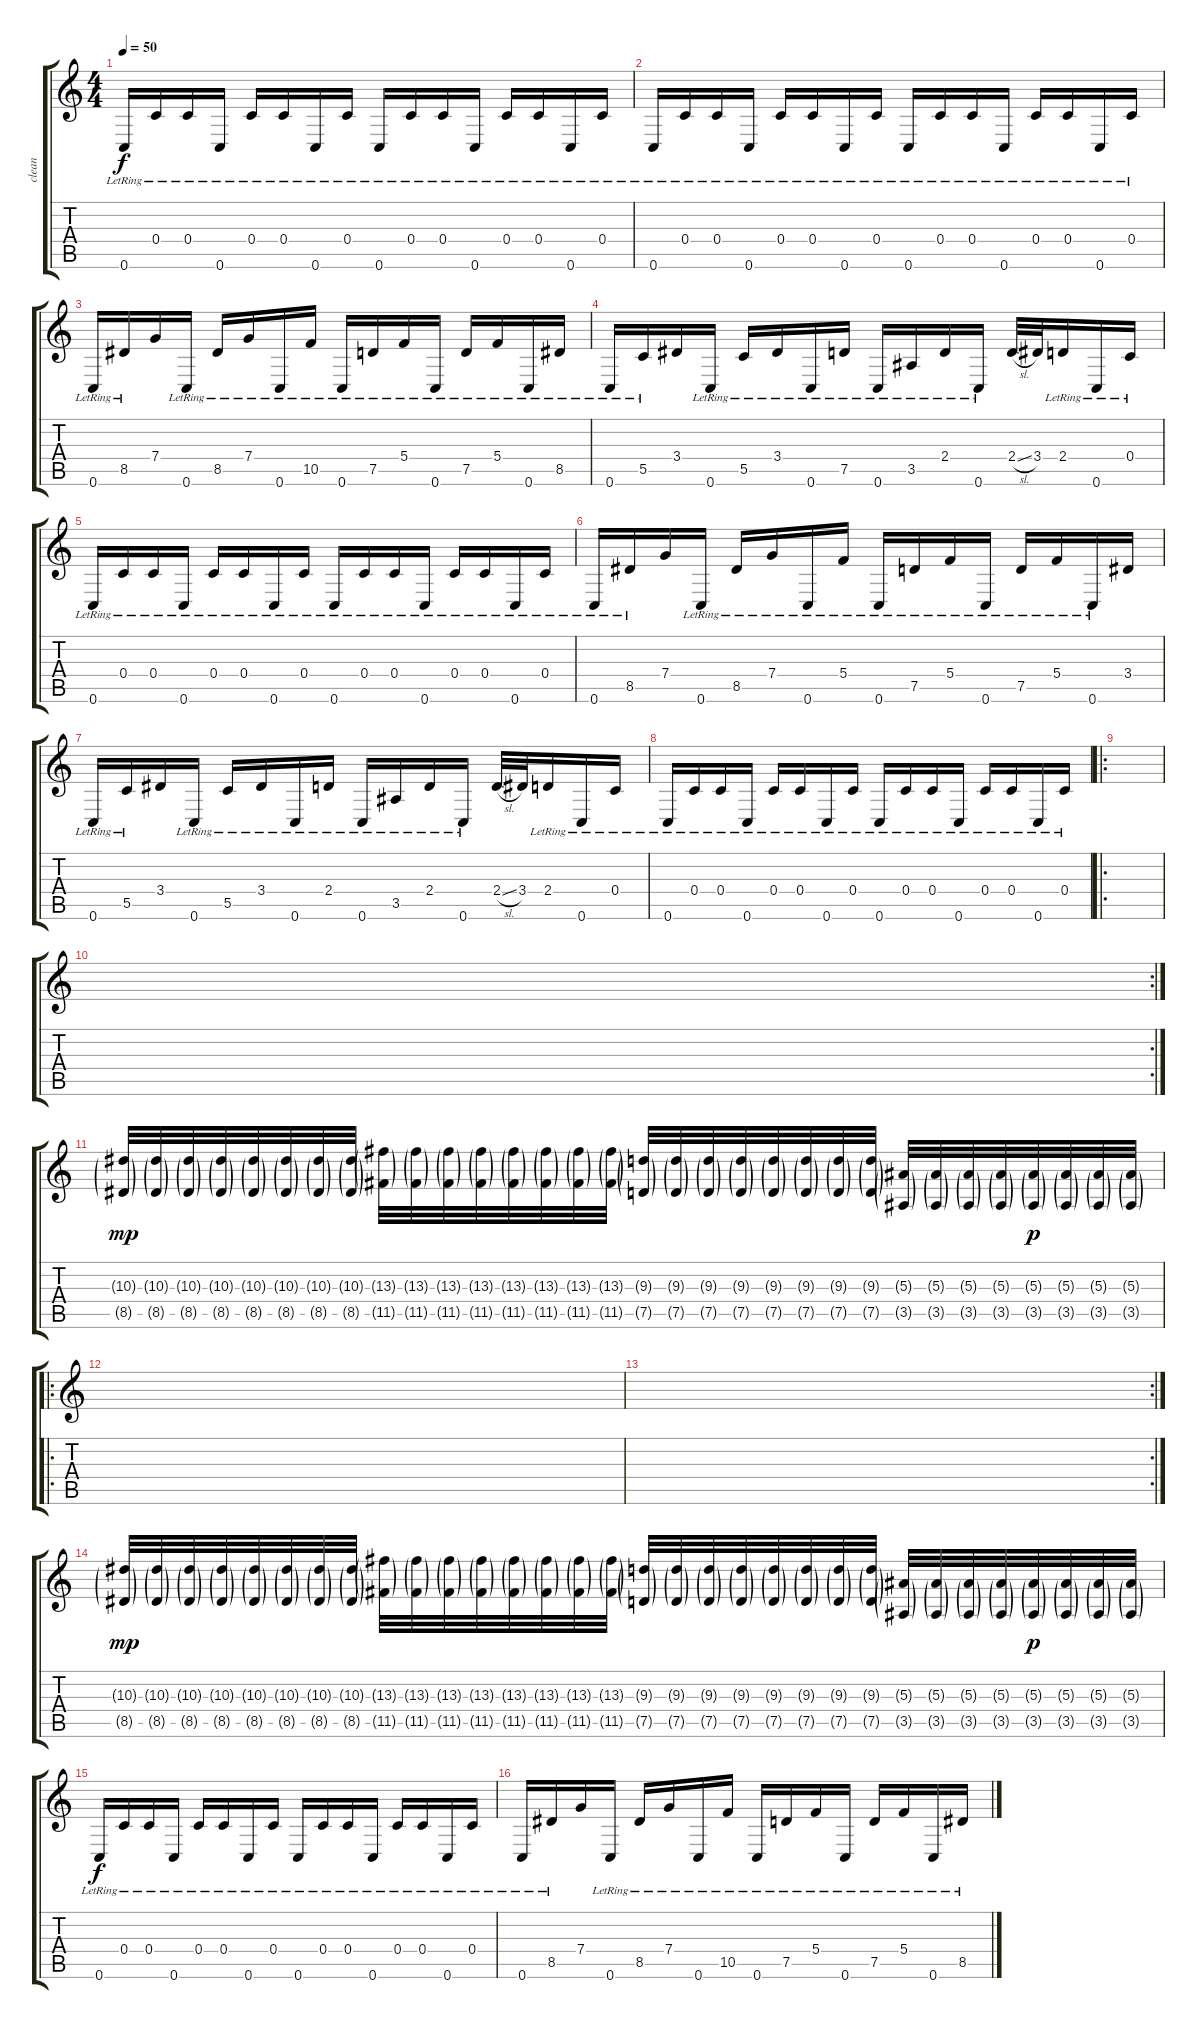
\track ("clean" "clean") {instrument electricguitarclean}
\staff {score tabs}
\tuning (D4 A3 F3 C3 G2 C2) {hide}
\ts (4 4)
\tempo 50
\clef g2
\ks c
0.6{lr}.16{dy f instrument electricguitarclean} 0.4{lr}.16 0.4{lr}.16 0.6{lr}.16 0.4{lr}.16 0.4{lr}.16 0.6{lr}.16 0.4{lr}.16 0.6{lr}.16 0.4{lr}.16 0.4{lr}.16 0.6{lr}.16 0.4{lr}.16 0.4{lr}.16 0.6{lr}.16 0.4{lr}.16 |
0.6{lr}.16 0.4{lr}.16 0.4{lr}.16 0.6{lr}.16 0.4{lr}.16 0.4{lr}.16 0.6{lr}.16 0.4{lr}.16 0.6{lr}.16 0.4{lr}.16 0.4{lr}.16 0.6{lr}.16 0.4{lr}.16 0.4{lr}.16 0.6{lr}.16 0.4{lr}.16 |
0.6{lr}.16 8.5{lr}.16 7.4.16 0.6{lr}.16 8.5{lr}.16 7.4{lr}.16 0.6{lr}.16 10.5{lr}.16 0.6{lr}.16 7.5{lr}.16 5.4{lr}.16 0.6{lr}.16 7.5{lr}.16 5.4{lr}.16 0.6{lr}.16 8.5{lr}.16 |
0.6{lr}.16 5.5{lr}.16 3.4.16 0.6{lr}.16 5.5{lr}.16 3.4{lr}.16 0.6{lr}.16 7.5{lr}.16 0.6{lr}.16 3.5{lr}.16 2.4{lr}.16 0.6{lr}.16 2.4{sl}.32 3.4.32 2.4{lr}.16 0.6{lr}.16 0.4{lr}.16 |
0.6{lr}.16 0.4{lr}.16 0.4{lr}.16 0.6{lr}.16 0.4{lr}.16 0.4{lr}.16 0.6{lr}.16 0.4{lr}.16 0.6{lr}.16 0.4{lr}.16 0.4{lr}.16 0.6{lr}.16 0.4{lr}.16 0.4{lr}.16 0.6{lr}.16 0.4{lr}.16 |
0.6{lr}.16 8.5{lr}.16 7.4.16 0.6{lr}.16 8.5{lr}.16 7.4{lr}.16 0.6{lr}.16 5.4{lr}.16 0.6{lr}.16 7.5{lr}.16 5.4{lr}.16 0.6{lr}.16 7.5{lr}.16 5.4{lr}.16 0.6{lr}.16 3.4.16 |
0.6{lr}.16 5.5{lr}.16 3.4.16 0.6{lr}.16 5.5{lr}.16 3.4{lr}.16 0.6{lr}.16 2.4{lr}.16 0.6{lr}.16 3.5{lr}.16 2.4{lr}.16 0.6{lr}.16 2.4{sl}.32 3.4.32 2.4{lr}.16 0.6{lr}.16 0.4{lr}.16 |
0.6{lr}.16 0.4{lr}.16 0.4{lr}.16 0.6{lr}.16 0.4{lr}.16 0.4{lr}.16 0.6{lr}.16 0.4{lr}.16 0.6{lr}.16 0.4{lr}.16 0.4{lr}.16 0.6{lr}.16 0.4{lr}.16 0.4{lr}.16 0.6{lr}.16 0.4{lr}.16 |
\ro
|
\rc 2
|
(10.3{g} 8.5{g}).32{dy mp} (10.3{g} 8.5{g}).32 (10.3{g} 8.5{g}).32 (10.3{g} 8.5{g}).32 (10.3{g} 8.5{g}).32 (10.3{g} 8.5{g}).32 (10.3{g} 8.5{g}).32 (10.3{g} 8.5{g}).32 (13.3{g} 11.5{g}).32 (13.3{g} 11.5{g}).32 (13.3{g} 11.5{g}).32 (13.3{g} 11.5{g}).32 (13.3{g} 11.5{g}).32 (13.3{g} 11.5{g}).32 (13.3{g} 11.5{g}).32 (13.3{g} 11.5{g}).32 (9.3{g} 7.5{g}).32 (9.3{g} 7.5{g}).32 (9.3{g} 7.5{g}).32 (9.3{g} 7.5{g}).32 (9.3{g} 7.5{g}).32 (9.3{g} 7.5{g}).32 (9.3{g} 7.5{g}).32 (9.3{g} 7.5{g}).32 (5.3{g} 3.5{g}).32 (5.3{g} 3.5{g}).32 (5.3{g} 3.5{g}).32 (5.3{g} 3.5{g}).32 (5.3{g} 3.5{g}).32{dy p} (5.3{g} 3.5{g}).32 (5.3{g} 3.5{g}).32 (5.3{g} 3.5{g}).32 |
\ro
|
\rc 2
|
(10.3{g} 8.5{g}).32{dy mp} (10.3{g} 8.5{g}).32 (10.3{g} 8.5{g}).32 (10.3{g} 8.5{g}).32 (10.3{g} 8.5{g}).32 (10.3{g} 8.5{g}).32 (10.3{g} 8.5{g}).32 (10.3{g} 8.5{g}).32 (13.3{g} 11.5{g}).32 (13.3{g} 11.5{g}).32 (13.3{g} 11.5{g}).32 (13.3{g} 11.5{g}).32 (13.3{g} 11.5{g}).32 (13.3{g} 11.5{g}).32 (13.3{g} 11.5{g}).32 (13.3{g} 11.5{g}).32 (9.3{g} 7.5{g}).32 (9.3{g} 7.5{g}).32 (9.3{g} 7.5{g}).32 (9.3{g} 7.5{g}).32 (9.3{g} 7.5{g}).32 (9.3{g} 7.5{g}).32 (9.3{g} 7.5{g}).32 (9.3{g} 7.5{g}).32 (5.3{g} 3.5{g}).32 (5.3{g} 3.5{g}).32 (5.3{g} 3.5{g}).32 (5.3{g} 3.5{g}).32 (5.3{g} 3.5{g}).32{dy p} (5.3{g} 3.5{g}).32 (5.3{g} 3.5{g}).32 (5.3{g} 3.5{g}).32 |
0.6{lr}.16{dy f} 0.4{lr}.16 0.4{lr}.16 0.6{lr}.16 0.4{lr}.16 0.4{lr}.16 0.6{lr}.16 0.4{lr}.16 0.6{lr}.16 0.4{lr}.16 0.4{lr}.16 0.6{lr}.16 0.4{lr}.16 0.4{lr}.16 0.6{lr}.16 0.4{lr}.16 |
0.6{lr}.16 8.5{lr}.16 7.4.16 0.6{lr}.16 8.5{lr}.16 7.4{lr}.16 0.6{lr}.16 10.5{lr}.16 0.6{lr}.16 7.5{lr}.16 5.4{lr}.16 0.6{lr}.16 7.5{lr}.16 5.4{lr}.16 0.6{lr}.16 8.5{lr}.16
